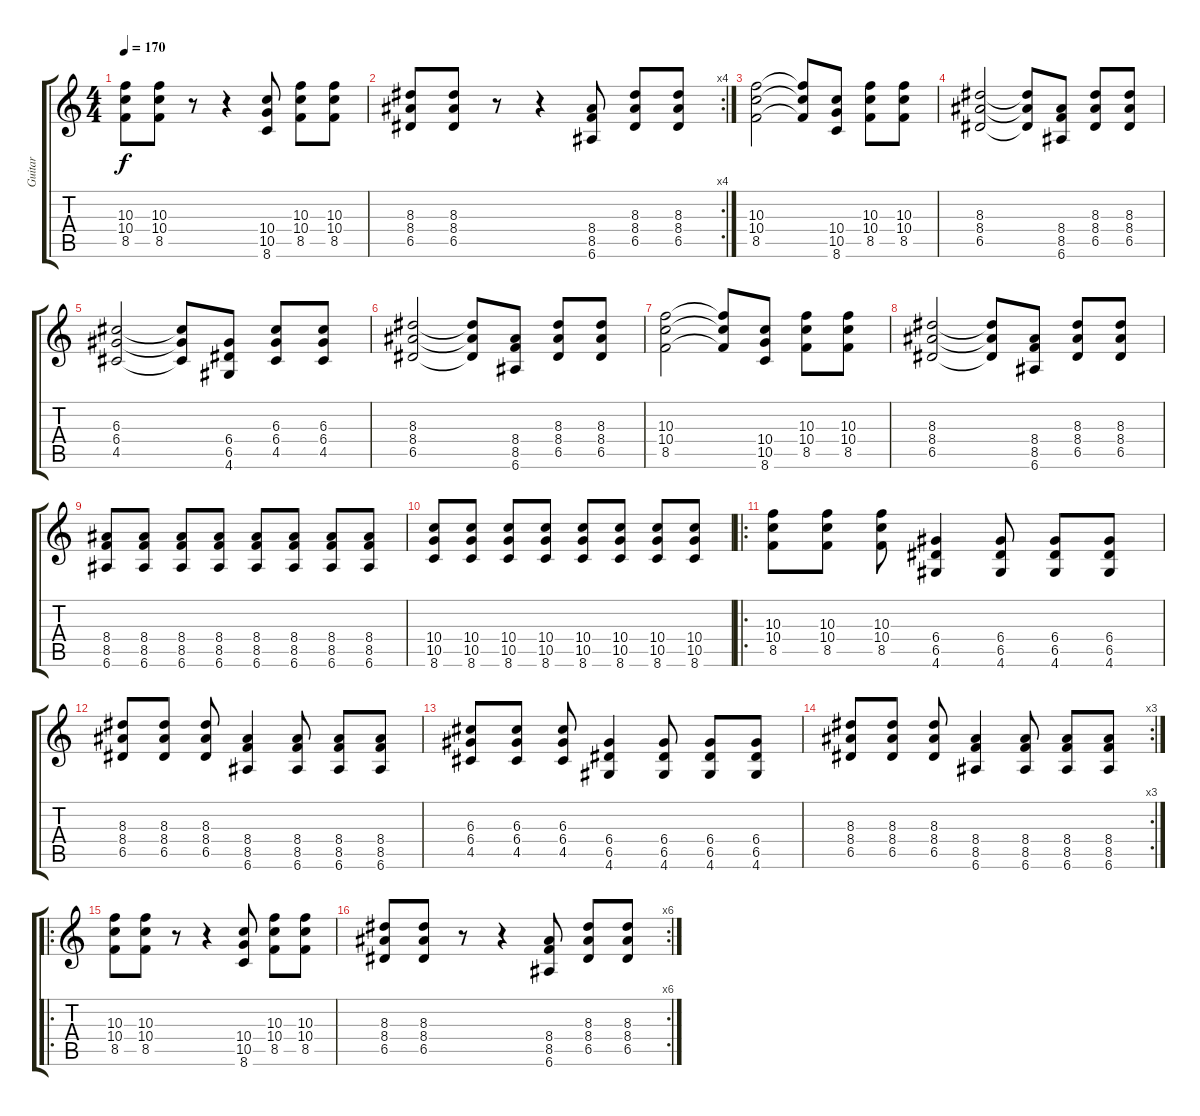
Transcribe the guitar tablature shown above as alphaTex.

\track ("Guitar" "Guitar") {instrument distortionguitar}
\staff {score tabs}
\tuning (E4 B3 G3 D3 A2 E2) {hide}
\ts (4 4)
\tempo 170
\clef g2
\ks c
(10.3 10.4 8.5).8{dy f instrument distortionguitar} (10.3 10.4 8.5).8 r.8 r.4 (10.4 10.5 8.6).8 (10.3 10.4 8.5).8 (10.3 10.4 8.5).8 |
\rc 4
(8.3 8.4 6.5).8 (8.3 8.4 6.5).8 r.8 r.4 (8.4 8.5 6.6).8 (8.3 8.4 6.5).8 (8.3 8.4 6.5).8 |
(10.3 10.4 8.5).2 (10.3{t} 10.4{t} 8.5{t}).8 (10.4 10.5 8.6).8 (10.3 10.4 8.5).8 (10.3 10.4 8.5).8 |
(8.3 8.4 6.5).2 (8.3{t} 8.4{t} 6.5{t}).8 (8.4 8.5 6.6).8 (8.3 8.4 6.5).8 (8.3 8.4 6.5).8 |
(6.3 6.4 4.5).2 (6.3{t} 6.4{t} 4.5{t}).8 (6.4 6.5 4.6).8 (6.3 6.4 4.5).8 (6.3 6.4 4.5).8 |
(8.3 8.4 6.5).2 (8.3{t} 8.4{t} 6.5{t}).8 (8.4 8.5 6.6).8 (8.3 8.4 6.5).8 (8.3 8.4 6.5).8 |
(10.3 10.4 8.5).2 (10.3{t} 10.4{t} 8.5{t}).8 (10.4 10.5 8.6).8 (10.3 10.4 8.5).8 (10.3 10.4 8.5).8 |
(8.3 8.4 6.5).2 (8.3{t} 8.4{t} 6.5{t}).8 (8.4 8.5 6.6).8 (8.3 8.4 6.5).8 (8.3 8.4 6.5).8 |
(8.4 8.5 6.6).8 (8.4 8.5 6.6).8 (8.4 8.5 6.6).8 (8.4 8.5 6.6).8 (8.4 8.5 6.6).8 (8.4 8.5 6.6).8 (8.4 8.5 6.6).8 (8.4 8.5 6.6).8 |
(10.4 10.5 8.6).8 (10.4 10.5 8.6).8 (10.4 10.5 8.6).8 (10.4 10.5 8.6).8 (10.4 10.5 8.6).8 (10.4 10.5 8.6).8 (10.4 10.5 8.6).8 (10.4 10.5 8.6).8 |
\ro
(10.3 10.4 8.5).8 (10.3 10.4 8.5).8 (10.3 10.4 8.5).8 (6.4 6.5 4.6).4 (6.4 6.5 4.6).8 (6.4 6.5 4.6).8 (6.4 6.5 4.6).8 |
(8.3 8.4 6.5).8 (8.3 8.4 6.5).8 (8.3 8.4 6.5).8 (8.4 8.5 6.6).4 (8.4 8.5 6.6).8 (8.4 8.5 6.6).8 (8.4 8.5 6.6).8 |
(6.3 6.4 4.5).8 (6.3 6.4 4.5).8 (6.3 6.4 4.5).8 (6.4 6.5 4.6).4 (6.4 6.5 4.6).8 (6.4 6.5 4.6).8 (6.4 6.5 4.6).8 |
\rc 3
(8.3 8.4 6.5).8 (8.3 8.4 6.5).8 (8.3 8.4 6.5).8 (8.4 8.5 6.6).4 (8.4 8.5 6.6).8 (8.4 8.5 6.6).8 (8.4 8.5 6.6).8 |
\ro
(10.3 10.4 8.5).8 (10.3 10.4 8.5).8 r.8 r.4 (10.4 10.5 8.6).8 (10.3 10.4 8.5).8 (10.3 10.4 8.5).8 |
\rc 6
(8.3 8.4 6.5).8 (8.3 8.4 6.5).8 r.8 r.4 (8.4 8.5 6.6).8 (8.3 8.4 6.5).8 (8.3 8.4 6.5).8
